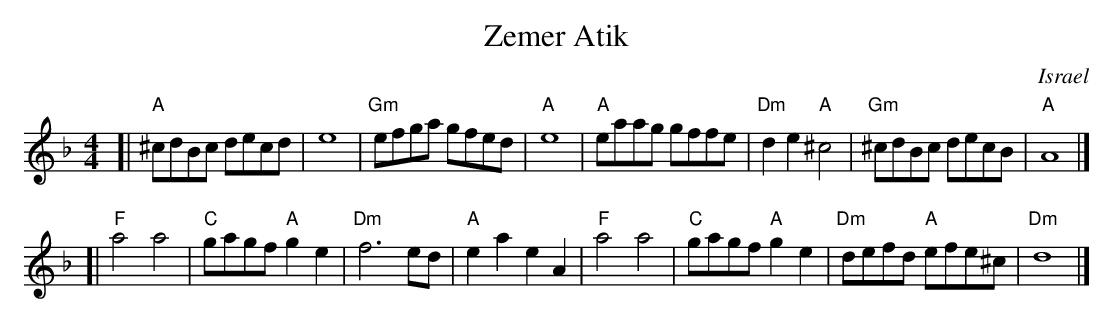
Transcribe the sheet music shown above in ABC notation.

X:1
T: Zemer Atik
O: Israel
M: 4/4
L: 1/8
K: Dm
[| "A"^cdBc decd | e8 | "Gm"efga gfed | "A"e8 \
| "A"eaag gffe | "Dm"d2e2 "A"^c4 | "Gm"^cdBc decB | "A"A8 |]
[| "F"a4 a4 | "C"gagf "A"g2e2  | "Dm"f6 ed | "A"e2a2 e2A2 \
| "F"a4 a4 | "C"gagf "A"g2e2  | "Dm"defd "A"efe^c | "Dm"d8 |]
